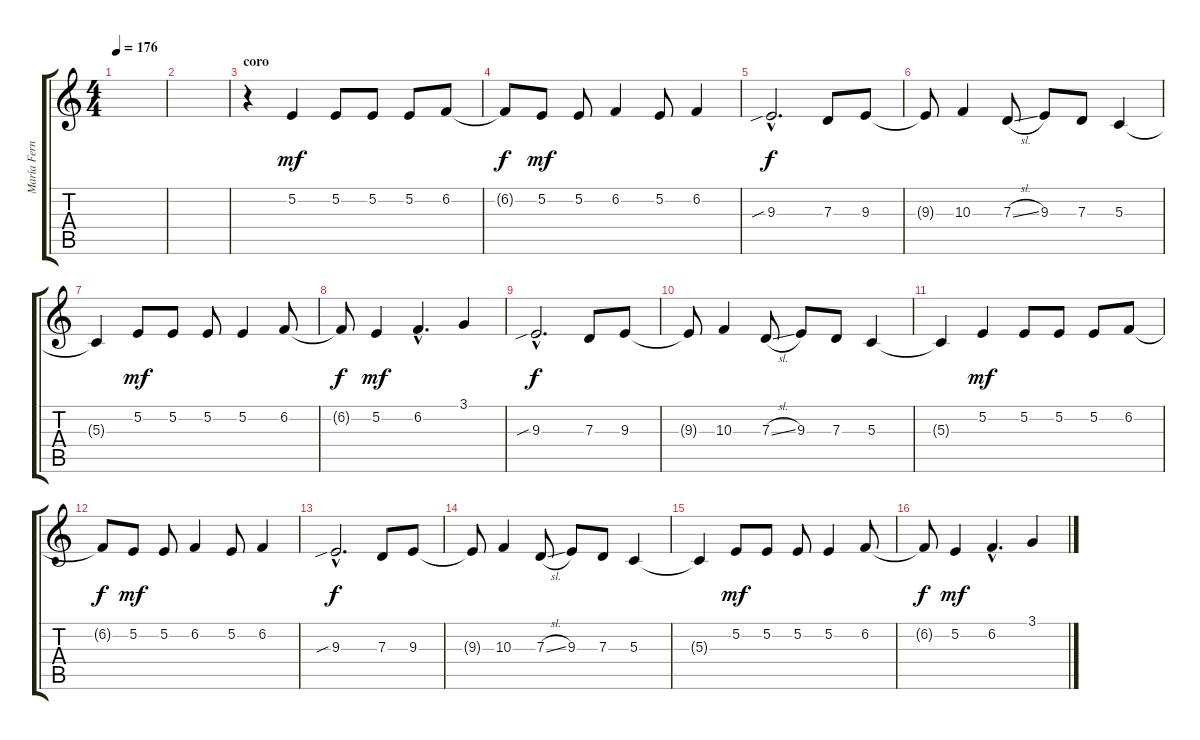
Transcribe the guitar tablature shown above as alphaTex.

\track ("María Fernanda (voz)" "María Fern") {instrument lead3calliope}
\staff {score tabs}
\tuning (E4 B3 G3 D3 A2 E2) {hide}
\ts (4 4)
\tempo 176
\clef g2
\ks c
|
|
\section ("" "coro")
r.4 5.2.4{dy mf} 5.2.8 5.2.8 5.2.8 6.2.8 |
6.2{t}.8{dy f} 5.2.8{dy mf} 5.2.8 6.2.4 5.2.8 6.2.4 |
9.3{sib hac}.2{d dy f} 7.3.8 9.3.8 |
9.3{t}.8 10.3.4 7.3{sl}.8 9.3.8 7.3.8 5.3.4 |
5.3{t}.4 5.2.8{dy mf} 5.2.8 5.2.8 5.2.4 6.2.8 |
6.2{t}.8{dy f} 5.2.4{dy mf} 6.2{hac}.4{d} 3.1.4 |
9.3{sib hac}.2{d dy f} 7.3.8 9.3.8 |
9.3{t}.8 10.3.4 7.3{sl}.8 9.3.8 7.3.8 5.3.4 |
5.3{t}.4 5.2.4{dy mf} 5.2.8 5.2.8 5.2.8 6.2.8 |
6.2{t}.8{dy f} 5.2.8{dy mf} 5.2.8 6.2.4 5.2.8 6.2.4 |
9.3{sib hac}.2{d dy f} 7.3.8 9.3.8 |
9.3{t}.8 10.3.4 7.3{sl}.8 9.3.8 7.3.8 5.3.4 |
5.3{t}.4 5.2.8{dy mf} 5.2.8 5.2.8 5.2.4 6.2.8 |
6.2{t}.8{dy f} 5.2.4{dy mf} 6.2{hac}.4{d} 3.1.4
